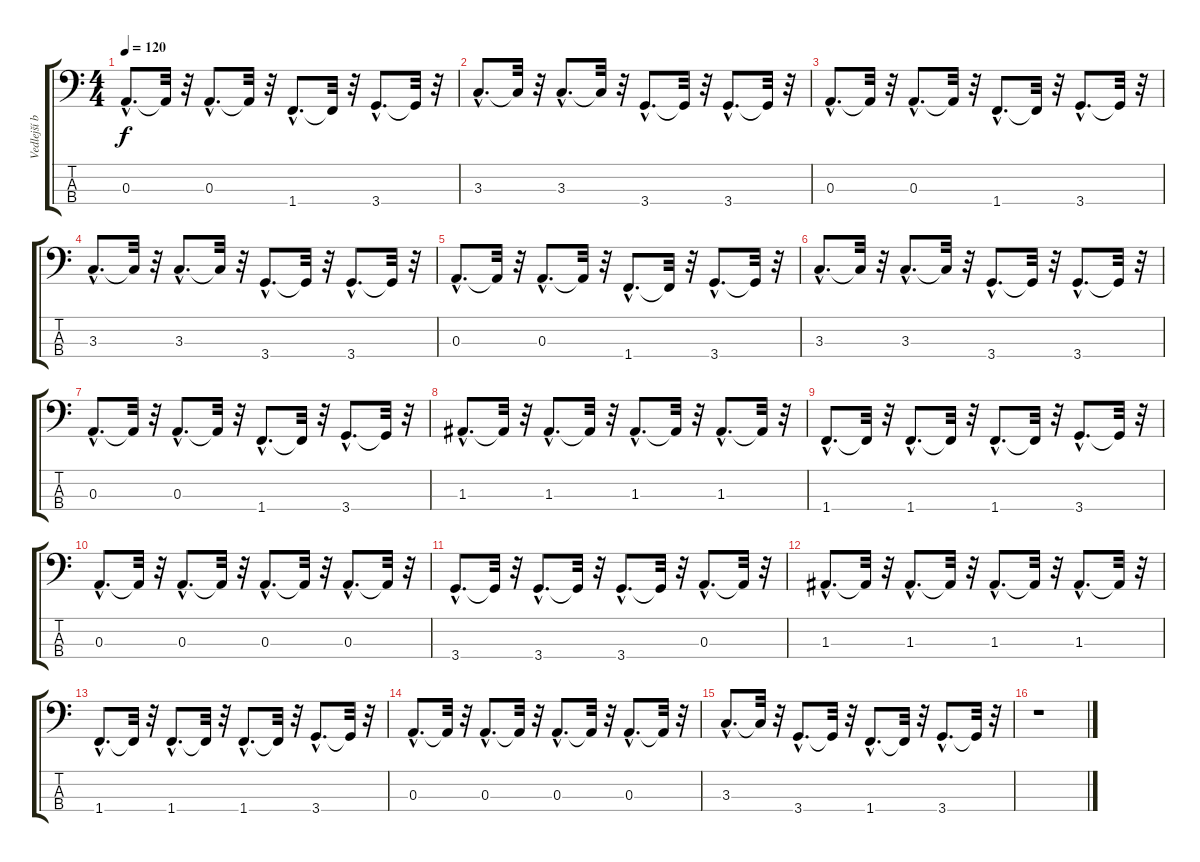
\track ("Vedlejší basovka" "Vedlejší b") {instrument electricbassfinger}
\staff {score tabs}
\tuning (G2 D2 A1 E1) {hide}
\ts (4 4)
\tempo 120
\clef f4
\ks c
0.3{hac}.8{d dy f} 0.3{t}.32 r.32 0.3{hac}.8{d} 0.3{t}.32 r.32 1.4{hac}.8{d} 1.4{t}.32 r.32 3.4{hac}.8{d} 3.4{t}.32 r.32 |
3.3{hac}.8{d} 3.3{t}.32 r.32 3.3{hac}.8{d} 3.3{t}.32 r.32 3.4{hac}.8{d} 3.4{t}.32 r.32 3.4{hac}.8{d} 3.4{t}.32 r.32 |
0.3{hac}.8{d} 0.3{t}.32 r.32 0.3{hac}.8{d} 0.3{t}.32 r.32 1.4{hac}.8{d} 1.4{t}.32 r.32 3.4{hac}.8{d} 3.4{t}.32 r.32 |
3.3{hac}.8{d} 3.3{t}.32 r.32 3.3{hac}.8{d} 3.3{t}.32 r.32 3.4{hac}.8{d} 3.4{t}.32 r.32 3.4{hac}.8{d} 3.4{t}.32 r.32 |
0.3{hac}.8{d} 0.3{t}.32 r.32 0.3{hac}.8{d} 0.3{t}.32 r.32 1.4{hac}.8{d} 1.4{t}.32 r.32 3.4{hac}.8{d} 3.4{t}.32 r.32 |
3.3{hac}.8{d} 3.3{t}.32 r.32 3.3{hac}.8{d} 3.3{t}.32 r.32 3.4{hac}.8{d} 3.4{t}.32 r.32 3.4{hac}.8{d} 3.4{t}.32 r.32 |
0.3{hac}.8{d} 0.3{t}.32 r.32 0.3{hac}.8{d} 0.3{t}.32 r.32 1.4{hac}.8{d} 1.4{t}.32 r.32 3.4{hac}.8{d} 3.4{t}.32 r.32 |
1.3{hac}.8{d} 1.3{t}.32 r.32 1.3{hac}.8{d} 1.3{t}.32 r.32 1.3{hac}.8{d} 1.3{t}.32 r.32 1.3{hac}.8{d} 1.3{t}.32 r.32 |
1.4{hac}.8{d} 1.4{t}.32 r.32 1.4{hac}.8{d} 1.4{t}.32 r.32 1.4{hac}.8{d} 1.4{t}.32 r.32 3.4{hac}.8{d} 3.4{t}.32 r.32 |
0.3{hac}.8{d} 0.3{t}.32 r.32 0.3{hac}.8{d} 0.3{t}.32 r.32 0.3{hac}.8{d} 0.3{t}.32 r.32 0.3{hac}.8{d} 0.3{t}.32 r.32 |
3.4{hac}.8{d} 3.4{t}.32 r.32 3.4{hac}.8{d} 3.4{t}.32 r.32 3.4{hac}.8{d} 3.4{t}.32 r.32 0.3{hac}.8{d} 0.3{t}.32 r.32 |
1.3{hac}.8{d} 1.3{t}.32 r.32 1.3{hac}.8{d} 1.3{t}.32 r.32 1.3{hac}.8{d} 1.3{t}.32 r.32 1.3{hac}.8{d} 1.3{t}.32 r.32 |
1.4{hac}.8{d} 1.4{t}.32 r.32 1.4{hac}.8{d} 1.4{t}.32 r.32 1.4{hac}.8{d} 1.4{t}.32 r.32 3.4{hac}.8{d} 3.4{t}.32 r.32 |
0.3{hac}.8{d} 0.3{t}.32 r.32 0.3{hac}.8{d} 0.3{t}.32 r.32 0.3{hac}.8{d} 0.3{t}.32 r.32 0.3{hac}.8{d} 0.3{t}.32 r.32 |
3.3{hac}.8{d} 3.3{t}.32 r.32 3.4{hac}.8{d} 3.4{t}.32 r.32 1.4{hac}.8{d} 1.4{t}.32 r.32 3.4{hac}.8{d} 3.4{t}.32 r.32 |
r.1
